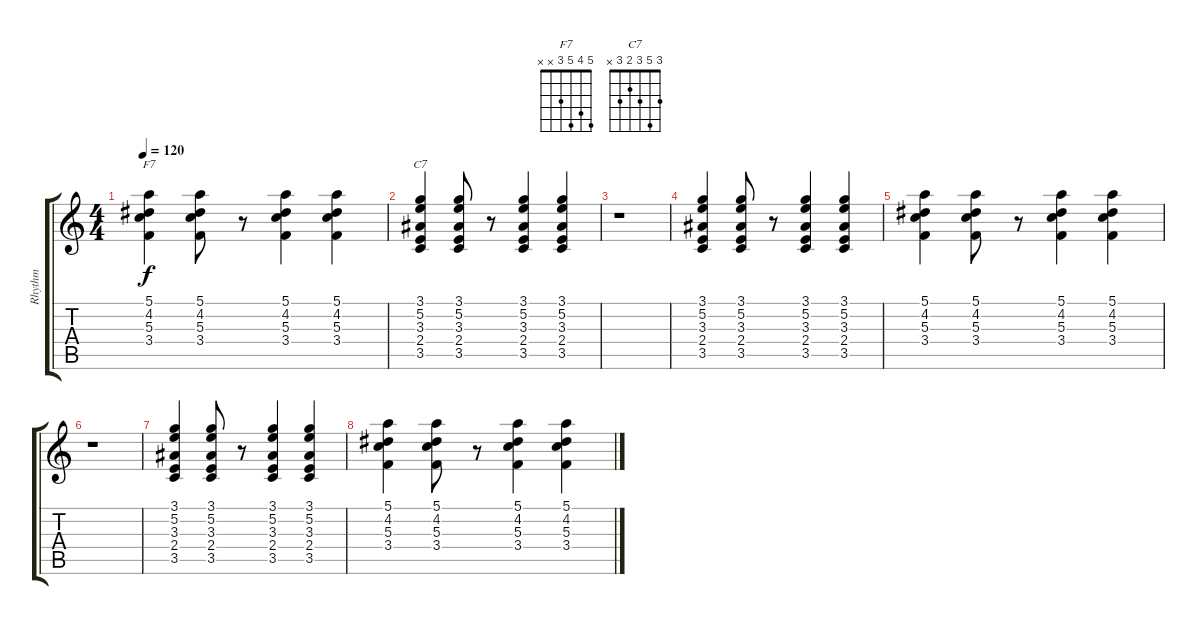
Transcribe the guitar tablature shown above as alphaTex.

\track ("Rhythm" "Rhythm") {instrument acousticguitarnylon}
\staff {score tabs}
\tuning (E4 B3 G3 D3 A2 E2) {hide}
\chord ("F7" 5 4 5 3 x x)
\chord ("C7" 3 5 3 2 3 x)
\ts (4 4)
\tempo 120
\clef g2
\ks c
(5.1 4.2 5.3 3.4).4{ch "F7" dy f} (5.1 4.2 5.3 3.4).8 r.8 (5.1 4.2 5.3 3.4).4 (5.1 4.2 5.3 3.4).4 |
(3.1 5.2 3.3 2.4 3.5).4{ch "C7"} (3.1 5.2 3.3 2.4 3.5).8 r.8 (3.1 5.2 3.3 2.4 3.5).4 (3.1 5.2 3.3 2.4 3.5).4 |
r.1 |
(3.1 5.2 3.3 2.4 3.5).4 (3.1 5.2 3.3 2.4 3.5).8 r.8 (3.1 5.2 3.3 2.4 3.5).4 (3.1 5.2 3.3 2.4 3.5).4 |
(5.1 4.2 5.3 3.4).4 (5.1 4.2 5.3 3.4).8 r.8 (5.1 4.2 5.3 3.4).4 (5.1 4.2 5.3 3.4).4 |
r.1 |
(3.1 5.2 3.3 2.4 3.5).4 (3.1 5.2 3.3 2.4 3.5).8 r.8 (3.1 5.2 3.3 2.4 3.5).4 (3.1 5.2 3.3 2.4 3.5).4 |
(5.1 4.2 5.3 3.4).4 (5.1 4.2 5.3 3.4).8 r.8 (5.1 4.2 5.3 3.4).4 (5.1 4.2 5.3 3.4).4
